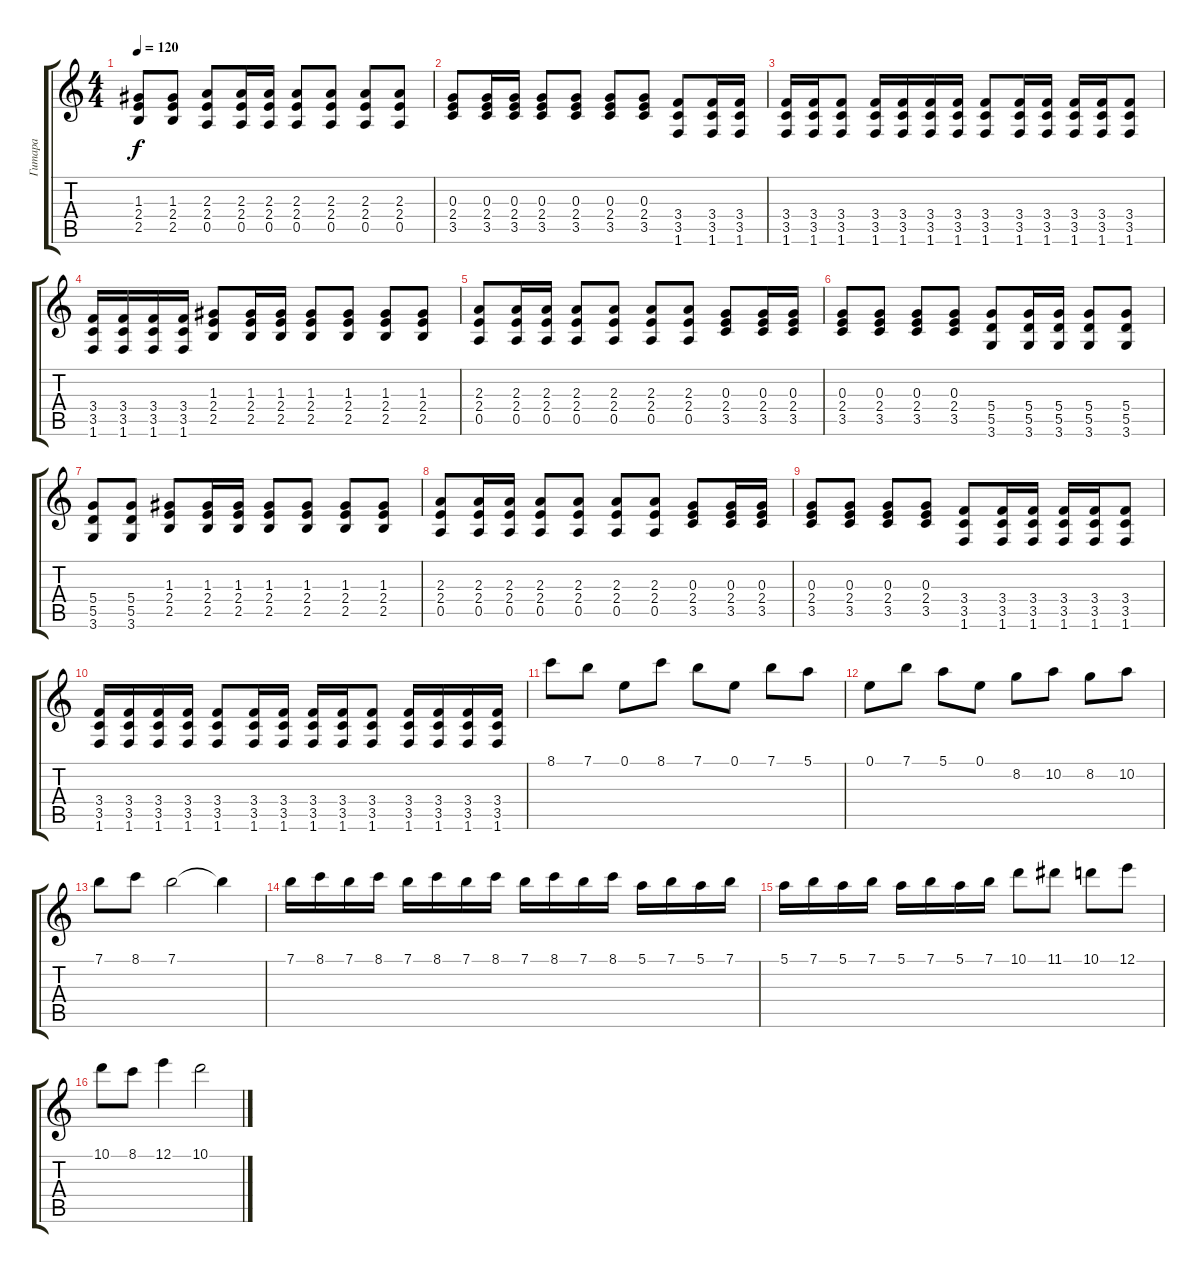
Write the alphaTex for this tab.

\track ("Гитара" "Гитара") {instrument overdrivenguitar}
\staff {score tabs}
\tuning (E4 B3 G3 D3 A2 E2) {hide}
\ts (4 4)
\tempo 120
\clef g2
\ks c
(1.3 2.4 2.5).8{dy f} (1.3 2.4 2.5).8 (2.3 2.4 0.5).8 (2.3 2.4 0.5).16 (2.3 2.4 0.5).16 (2.3 2.4 0.5).8 (2.3 2.4 0.5).8 (2.3 2.4 0.5).8 (2.3 2.4 0.5).8 |
(0.3 2.4 3.5).8 (0.3 2.4 3.5).16 (0.3 2.4 3.5).16 (0.3 2.4 3.5).8 (0.3 2.4 3.5).8 (0.3 2.4 3.5).8 (0.3 2.4 3.5).8 (3.4 3.5 1.6).8 (3.4 3.5 1.6).16 (3.4 3.5 1.6).16 |
(3.4 3.5 1.6).16 (3.4 3.5 1.6).16 (3.4 3.5 1.6).8 (3.4 3.5 1.6).16 (3.4 3.5 1.6).16 (3.4 3.5 1.6).16 (3.4 3.5 1.6).16 (3.4 3.5 1.6).8 (3.4 3.5 1.6).16 (3.4 3.5 1.6).16 (3.4 3.5 1.6).16 (3.4 3.5 1.6).16 (3.4 3.5 1.6).8 |
(3.4 3.5 1.6).16 (3.4 3.5 1.6).16 (3.4 3.5 1.6).16 (3.4 3.5 1.6).16 (1.3 2.4 2.5).8 (1.3 2.4 2.5).16 (1.3 2.4 2.5).16 (1.3 2.4 2.5).8 (1.3 2.4 2.5).8 (1.3 2.4 2.5).8 (1.3 2.4 2.5).8 |
(2.3 2.4 0.5).8 (2.3 2.4 0.5).16 (2.3 2.4 0.5).16 (2.3 2.4 0.5).8 (2.3 2.4 0.5).8 (2.3 2.4 0.5).8 (2.3 2.4 0.5).8 (0.3 2.4 3.5).8 (0.3 2.4 3.5).16 (0.3 2.4 3.5).16 |
(0.3 2.4 3.5).8 (0.3 2.4 3.5).8 (0.3 2.4 3.5).8 (0.3 2.4 3.5).8 (5.4 5.5 3.6).8 (5.4 5.5 3.6).16 (5.4 5.5 3.6).16 (5.4 5.5 3.6).8 (5.4 5.5 3.6).8 |
(5.4 5.5 3.6).8 (5.4 5.5 3.6).8 (1.3 2.4 2.5).8 (1.3 2.4 2.5).16 (1.3 2.4 2.5).16 (1.3 2.4 2.5).8 (1.3 2.4 2.5).8 (1.3 2.4 2.5).8 (1.3 2.4 2.5).8 |
(2.3 2.4 0.5).8 (2.3 2.4 0.5).16 (2.3 2.4 0.5).16 (2.3 2.4 0.5).8 (2.3 2.4 0.5).8 (2.3 2.4 0.5).8 (2.3 2.4 0.5).8 (0.3 2.4 3.5).8 (0.3 2.4 3.5).16 (0.3 2.4 3.5).16 |
(0.3 2.4 3.5).8 (0.3 2.4 3.5).8 (0.3 2.4 3.5).8 (0.3 2.4 3.5).8 (3.4 3.5 1.6).8 (3.4 3.5 1.6).16 (3.4 3.5 1.6).16 (3.4 3.5 1.6).16 (3.4 3.5 1.6).16 (3.4 3.5 1.6).8 |
(3.4 3.5 1.6).16 (3.4 3.5 1.6).16 (3.4 3.5 1.6).16 (3.4 3.5 1.6).16 (3.4 3.5 1.6).8 (3.4 3.5 1.6).16 (3.4 3.5 1.6).16 (3.4 3.5 1.6).16 (3.4 3.5 1.6).16 (3.4 3.5 1.6).8 (3.4 3.5 1.6).16 (3.4 3.5 1.6).16 (3.4 3.5 1.6).16 (3.4 3.5 1.6).16 |
8.1.8 7.1.8 0.1.8 8.1.8 7.1.8 0.1.8 7.1.8 5.1.8 |
0.1.8 7.1.8 5.1.8 0.1.8 8.2.8 10.2.8 8.2.8 10.2.8 |
7.1.8 8.1.8 7.1.2 7.1{t}.4 |
7.1.16 8.1.16 7.1.16 8.1.16 7.1.16 8.1.16 7.1.16 8.1.16 7.1.16 8.1.16 7.1.16 8.1.16 5.1.16 7.1.16 5.1.16 7.1.16 |
5.1.16 7.1.16 5.1.16 7.1.16 5.1.16 7.1.16 5.1.16 7.1.16 10.1.8 11.1.8 10.1.8 12.1.8 |
10.1.8 8.1.8 12.1.4 10.1.2
